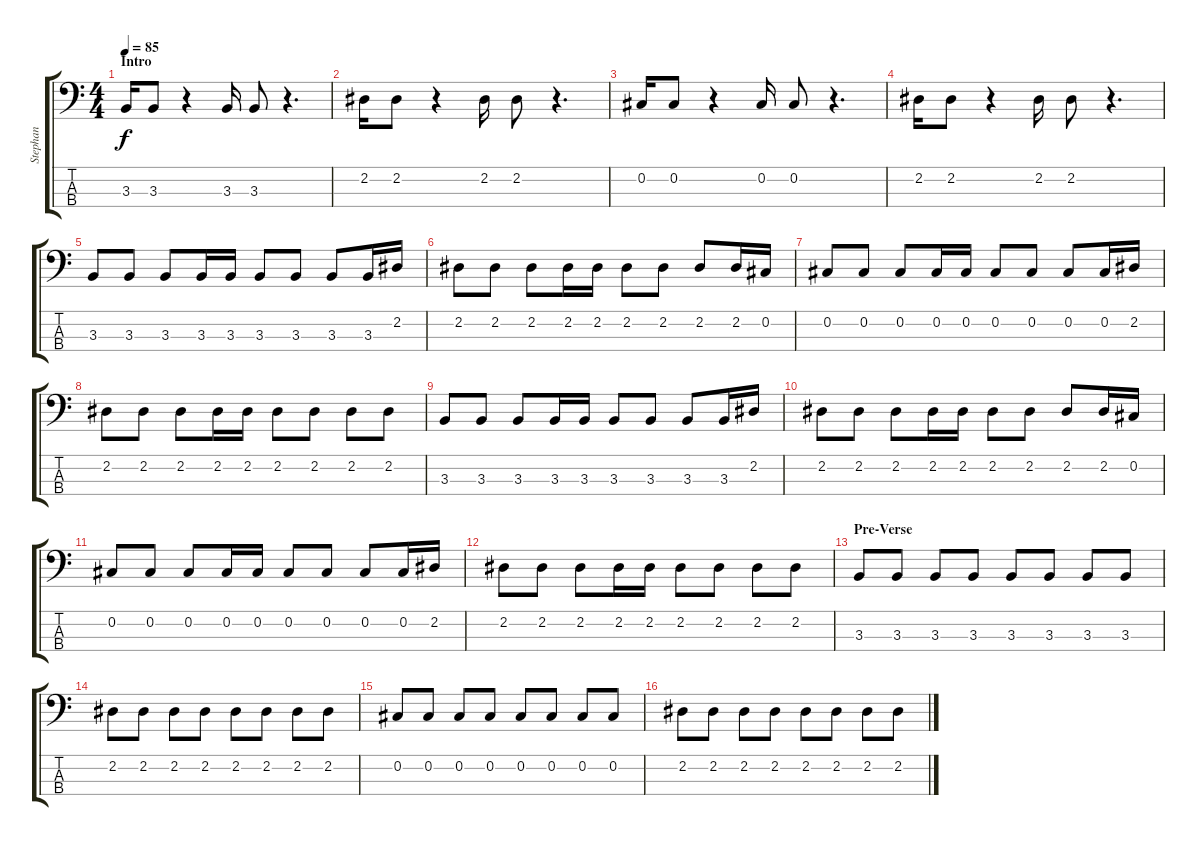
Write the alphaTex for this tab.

\track ("Stephan" "Stephan") {instrument electricbassfinger}
\staff {score tabs}
\tuning (Gb2 Db2 Ab1 Eb1) {hide}
\ts (4 4)
\section ("" "Intro")
\tempo 85
\clef f4
\ks c
3.3.16{dy f instrument electricbassfinger} 3.3.8 r.4 3.3.16 3.3.8 r.4{d} |
2.2.16 2.2.8 r.4 2.2.16 2.2.8 r.4{d} |
0.2.16 0.2.8 r.4 0.2.16 0.2.8 r.4{d} |
2.2.16 2.2.8 r.4 2.2.16 2.2.8 r.4{d} |
3.3.8 3.3.8 3.3.8 3.3.16 3.3.16 3.3.8 3.3.8 3.3.8 3.3.16 2.2.16 |
2.2.8 2.2.8 2.2.8 2.2.16 2.2.16 2.2.8 2.2.8 2.2.8 2.2.16 0.2.16 |
0.2.8 0.2.8 0.2.8 0.2.16 0.2.16 0.2.8 0.2.8 0.2.8 0.2.16 2.2.16 |
2.2.8 2.2.8 2.2.8 2.2.16 2.2.16 2.2.8 2.2.8 2.2.8 2.2.8 |
3.3.8 3.3.8 3.3.8 3.3.16 3.3.16 3.3.8 3.3.8 3.3.8 3.3.16 2.2.16 |
2.2.8 2.2.8 2.2.8 2.2.16 2.2.16 2.2.8 2.2.8 2.2.8 2.2.16 0.2.16 |
0.2.8 0.2.8 0.2.8 0.2.16 0.2.16 0.2.8 0.2.8 0.2.8 0.2.16 2.2.16 |
2.2.8 2.2.8 2.2.8 2.2.16 2.2.16 2.2.8 2.2.8 2.2.8 2.2.8 |
\section ("" "Pre-Verse")
3.3.8 3.3.8 3.3.8 3.3.8 3.3.8 3.3.8 3.3.8 3.3.8 |
2.2.8 2.2.8 2.2.8 2.2.8 2.2.8 2.2.8 2.2.8 2.2.8 |
0.2.8 0.2.8 0.2.8 0.2.8 0.2.8 0.2.8 0.2.8 0.2.8 |
2.2.8 2.2.8 2.2.8 2.2.8 2.2.8 2.2.8 2.2.8 2.2.8
